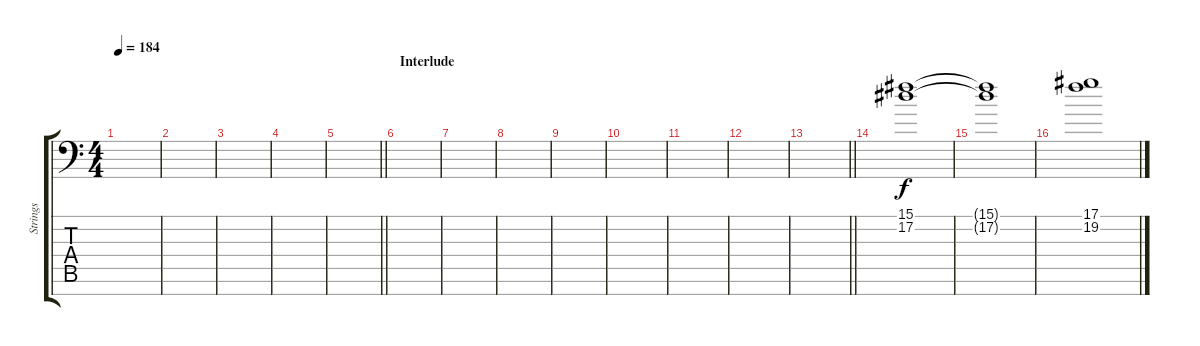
\track ("Strings" "Strings") {instrument stringensemble1}
\staff {score tabs}
\tuning (Eb4 Bb3 Gb3 Db3 Ab2 Eb2 Bb1) {hide}
\ts (4 4)
\tempo 184
\clef f4
\ks c
|
|
|
|
\barLineRight lightlight
|
\section ("" "Interlude")
|
|
|
|
|
|
|
\barLineRight lightlight
|
(15.1 17.2).1 |
(15.1{t} 17.2{t}).1 |
(17.1 19.2).1
